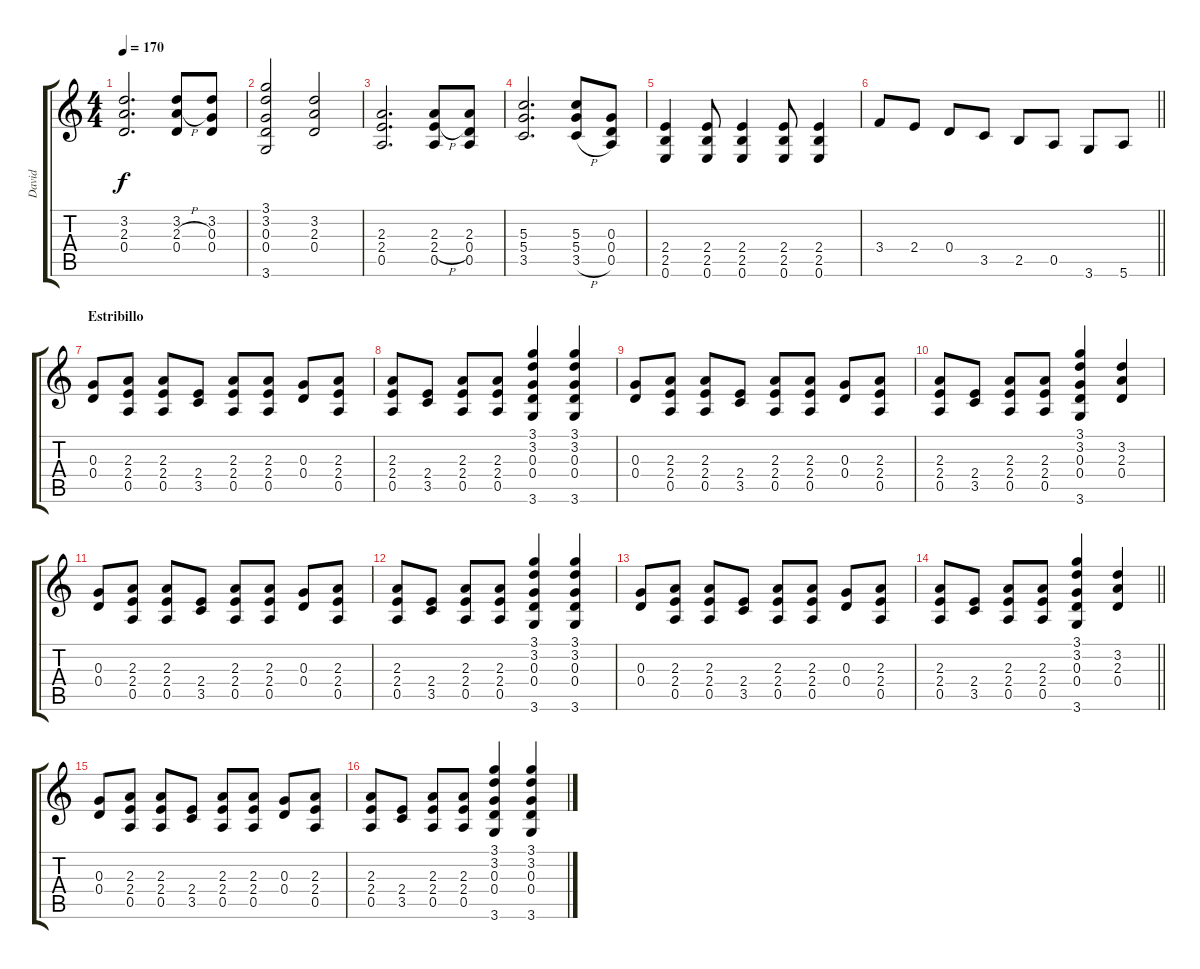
\track ("David" "David") {instrument overdrivenguitar}
\staff {score tabs}
\tuning (E4 B3 G3 D3 A2 E2) {hide}
\ts (4 4)
\tempo 170
\clef g2
\ks c
(3.2 2.3 0.4).2{d dy f} (3.2 2.3{h} 0.4).8 (3.2 0.3 0.4).8 |
(3.1 3.2 0.3 0.4 3.6).2 (3.2 2.3 0.4).2 |
(2.3 2.4 0.5).2{d} (2.3 2.4{h} 0.5).8 (2.3 0.4 0.5).8 |
(5.3 5.4 3.5).2{d} (5.3 5.4 3.5{h}).8 (0.3 0.4 0.5).8 |
(2.4 2.5 0.6).4 (2.4 2.5 0.6).8 (2.4 2.5 0.6).4 (2.4 2.5 0.6).8 (2.4 2.5 0.6).4 |
\barLineRight lightlight
3.4.8 2.4.8 0.4.8 3.5.8 2.5.8 0.5.8 3.6.8 5.6.8 |
\section ("" "Estribillo")
(0.3 0.4).8 (2.3 2.4 0.5).8 (2.3 2.4 0.5).8 (2.4 3.5).8 (2.3 2.4 0.5).8 (2.3 2.4 0.5).8 (0.3 0.4).8 (2.3 2.4 0.5).8 |
(2.3 2.4 0.5).8 (2.4 3.5).8 (2.3 2.4 0.5).8 (2.3 2.4 0.5).8 (3.1 3.2 0.3 0.4 3.6).4 (3.1 3.2 0.3 0.4 3.6).4 |
(0.3 0.4).8 (2.3 2.4 0.5).8 (2.3 2.4 0.5).8 (2.4 3.5).8 (2.3 2.4 0.5).8 (2.3 2.4 0.5).8 (0.3 0.4).8 (2.3 2.4 0.5).8 |
(2.3 2.4 0.5).8 (2.4 3.5).8 (2.3 2.4 0.5).8 (2.3 2.4 0.5).8 (3.1 3.2 0.3 0.4 3.6).4 (3.2 2.3 0.4).4 |
(0.3 0.4).8 (2.3 2.4 0.5).8 (2.3 2.4 0.5).8 (2.4 3.5).8 (2.3 2.4 0.5).8 (2.3 2.4 0.5).8 (0.3 0.4).8 (2.3 2.4 0.5).8 |
(2.3 2.4 0.5).8 (2.4 3.5).8 (2.3 2.4 0.5).8 (2.3 2.4 0.5).8 (3.1 3.2 0.3 0.4 3.6).4 (3.1 3.2 0.3 0.4 3.6).4 |
(0.3 0.4).8 (2.3 2.4 0.5).8 (2.3 2.4 0.5).8 (2.4 3.5).8 (2.3 2.4 0.5).8 (2.3 2.4 0.5).8 (0.3 0.4).8 (2.3 2.4 0.5).8 |
\barLineRight lightlight
(2.3 2.4 0.5).8 (2.4 3.5).8 (2.3 2.4 0.5).8 (2.3 2.4 0.5).8 (3.1 3.2 0.3 0.4 3.6).4 (3.2 2.3 0.4).4 |
(0.3 0.4).8 (2.3 2.4 0.5).8 (2.3 2.4 0.5).8 (2.4 3.5).8 (2.3 2.4 0.5).8 (2.3 2.4 0.5).8 (0.3 0.4).8 (2.3 2.4 0.5).8 |
(2.3 2.4 0.5).8 (2.4 3.5).8 (2.3 2.4 0.5).8 (2.3 2.4 0.5).8 (3.1 3.2 0.3 0.4 3.6).4 (3.1 3.2 0.3 0.4 3.6).4
